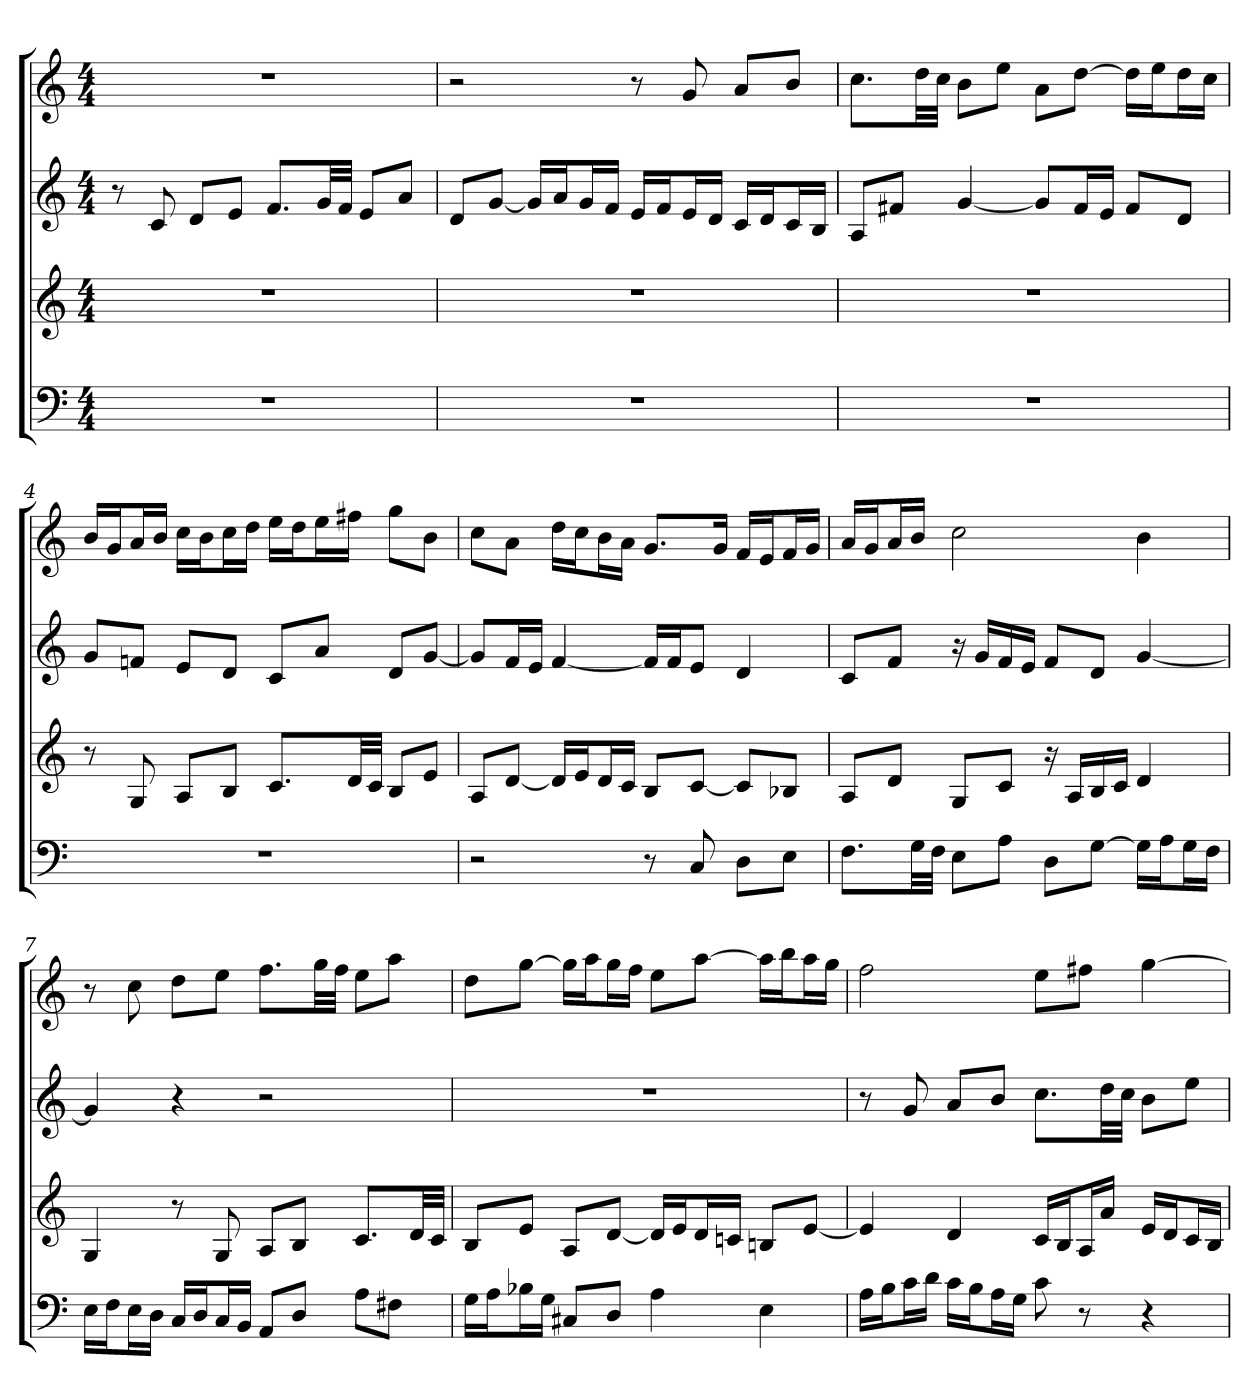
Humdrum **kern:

**kern	**kern	**kern	**kern
*part4	*part3	*part2	*part1
*staff4	*staff3	*staff2	*staff1
*k[]	*k[]	*k[]	*k[]
*C:	*C:	*C:	*C:
*M4/4	*M4/4	*M4/4	*M4/4
*MM58	*MM58	*MM58	*MM58
=1	=1	=1	=1
1r	1r	8r	1r
.	.	8c	.
.	.	8dL	.
.	.	8eJ	.
.	.	8.fL	.
.	.	32gLL	.
.	.	32fJJJ	.
.	.	8eL	.
.	.	8aJ	.
=2	=2	=2	=2
1r	1r	8dL	2r
.	.	[8gJ	.
.	.	16gLL]	.
.	.	16aJ	.
.	.	16gL	.
.	.	16fJJ	.
.	.	16eLL	8r
.	.	16fJ	.
.	.	16eL	8g
.	.	16dJJ	.
.	.	16cLL	8aL
.	.	16dJ	.
.	.	16cL	8bJ
.	.	16BJJ	.
=3	=3	=3	=3
1r	1r	8AL	8.ccL
.	.	8f#XJ	.
.	.	.	32ddLL
.	.	.	32ccJJJ
.	.	[4g	8bL
.	.	.	8eeJ
.	.	8gL]	8aL
.	.	16f#L	[8ddJ
.	.	16eJJ	.
.	.	8f#L	16ddLL]
.	.	.	16eeJ
.	.	8dJ	16ddL
.	.	.	16ccJJ
=4	=4	=4	=4
1r	8r	8gL	16bLL
.	.	.	16gJ
.	8G	8fnJ	16aL
.	.	.	16bJJ
.	8AL	8eL	16ccLL
.	.	.	16bJ
.	8BJ	8dJ	16ccL
.	.	.	16ddJJ
.	8.cL	8cL	16eeLL
.	.	.	16ddJ
.	.	8aJ	16eeL
.	32dLL	.	16ff#XJJ
.	32cJJJ	.	.
.	8BL	8dL	8ggL
.	8eJ	[8gJ	8bJ
=5	=5	=5	=5
2r	8AL	8gL]	8ccL
.	[8dJ	16fL	8aJ
.	.	16eJJ	.
.	16dLL]	[4f	16ddLL
.	16eJ	.	16ccJ
.	16dL	.	16bL
.	16cJJ	.	16aJJ
8r	8BL	16fLL]	8.gL
.	.	16fJ	.
8C	[8cJ	8eJ	.
.	.	.	16gJk
8DL	8cL]	4d	16fLL
.	.	.	16eJ
8EJ	8B-XJ	.	16fL
.	.	.	16gJJ
=6	=6	=6	=6
8.FL	8AL	8cL	16aLL
.	.	.	16gJ
.	8dJ	8fJ	16aL
32GLL	.	.	16bJJ
32FJJJ	.	.	.
8EL	8GL	16r	2cc
.	.	16gLL	.
8AJ	8cJ	16f	.
.	.	16eJJ	.
8DL	16r	8fL	.
.	16ALL	.	.
[8GJ	16B	8dJ	.
.	16cJJ	.	.
16GLL]	4d	[4g	4b
16AJ	.	.	.
16GL	.	.	.
16FJJ	.	.	.
=7	=7	=7	=7
16ELL	4G	4g]	8r
16FJ	.	.	.
16EL	.	.	8cc
16DJJ	.	.	.
16CLL	8r	4r	8ddL
16DJ	.	.	.
16CL	8G	.	8eeJ
16BBJJ	.	.	.
8AAL	8AL	2r	8.ffL
8DJ	8BJ	.	.
.	.	.	32ggLL
.	.	.	32ffJJJ
8AL	8.cL	.	8eeL
8F#XJ	.	.	8aaJ
.	32dLL	.	.
.	32cJJJ	.	.
=8	=8	=8	=8
16GLL	8BL	1r	8ddL
16AJ	.	.	.
16B-XL	8eJ	.	[8ggJ
16GJJ	.	.	.
8C#XL	8AL	.	16ggLL]
.	.	.	16aaJ
8DJ	[8dJ	.	16ggL
.	.	.	16ffJJ
4A	16dLL]	.	8eeL
.	16eJ	.	.
.	16dL	.	[8aaJ
.	16cnJJ	.	.
4E	8BnL	.	16aaLL]
.	.	.	16bbJ
.	[8eJ	.	16aaL
.	.	.	16ggJJ
=9	=9	=9	=9
16ALL	4e]	8r	2ff
16BJ	.	.	.
16cL	.	8g	.
16dJJ	.	.	.
16cLL	4d	8aL	.
16BJ	.	.	.
16AL	.	8bJ	.
16GJJ	.	.	.
8c	16cLL	8.ccL	8eeL
.	16BJ	.	.
8r	16AL	.	8ff#XJ
.	16aJJ	32ddLL	.
.	.	32ccJJJ	.
4r	16eLL	8bL	[4gg
.	16dJ	.	.
.	16cL	8eeJ	.
.	16BJJ	.	.
=	=	=	=
*-	*-	*-	*-
